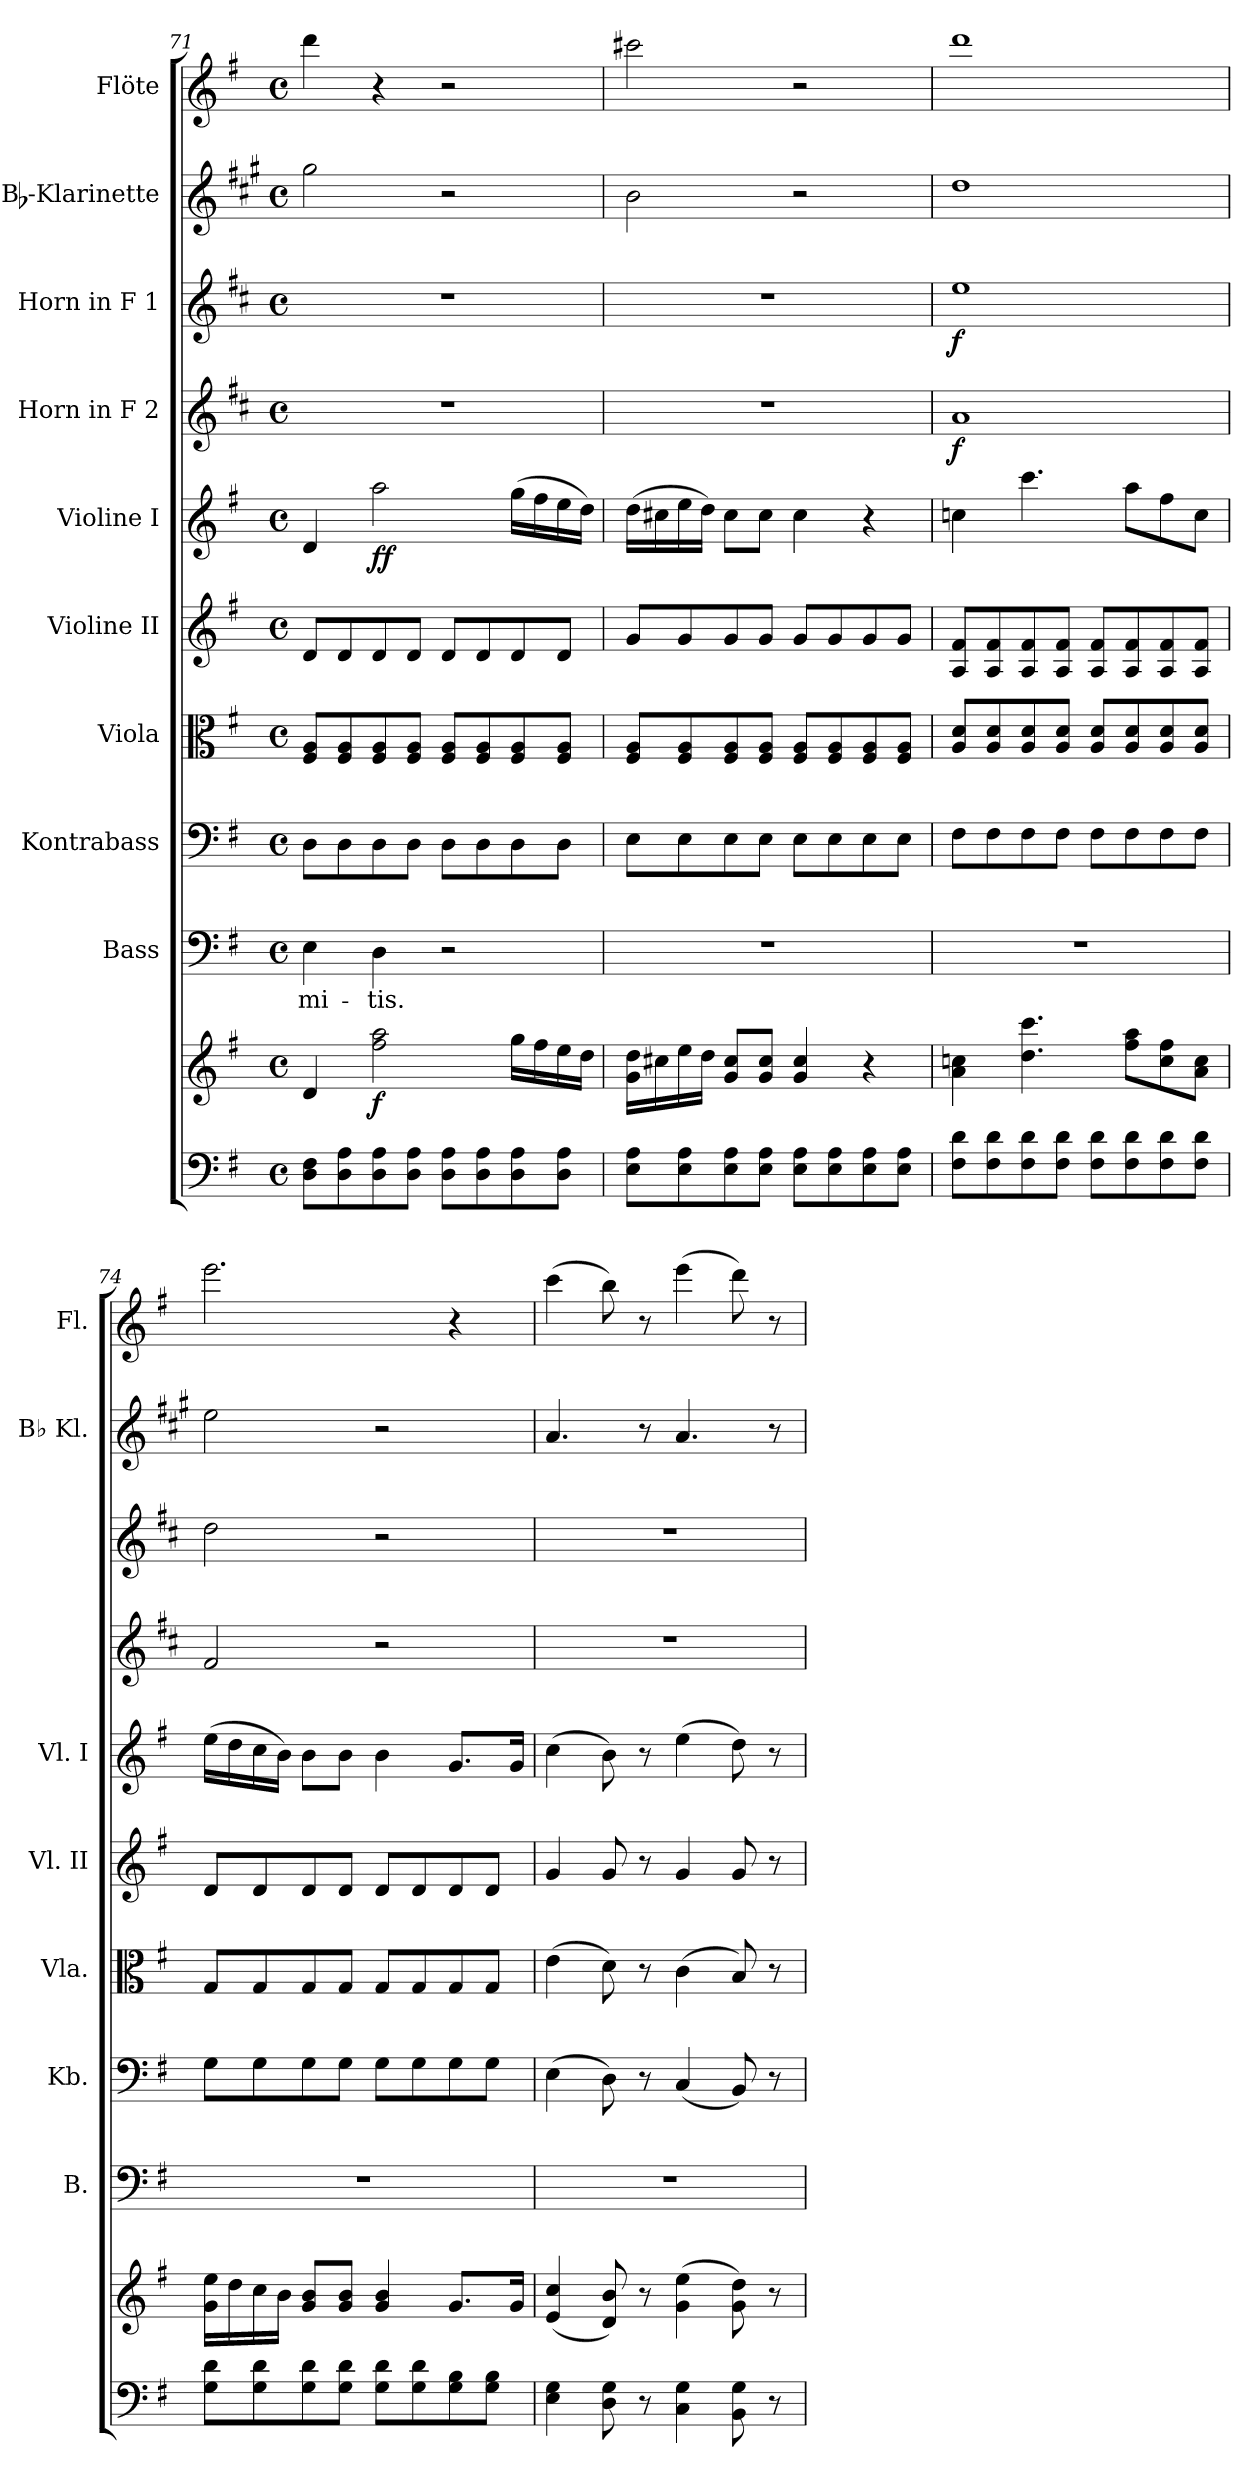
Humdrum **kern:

**kern	**kern	**dynam	**kern	**text	**kern	**kern	**kern	**kern	**dynam	**kern	**dynam	**kern	**dynam	**kern	**kern
*part10	*part10	*part10	*part9	*part9	*part8	*part7	*part6	*part5	*part5	*part4	*part4	*part3	*part3	*part2	*part1
*staff11	*staff10	*staff10/11	*staff9	*staff9	*staff8	*staff7	*staff6	*staff5	*staff5	*staff4	*staff4	*staff3	*staff3	*staff2	*staff1
*	*	*	*I"Bass	*	*I"Kontrabass	*I"Viola	*I"Violine II	*I"Violine I	*	*I"Horn in F 2	*	*I"Horn in F 1	*	*I"Bb-Klarinette	*I"Flöte
*	*	*	*I'B.	*	*I'Kb.	*I'Vla.	*I'Vl. II	*I'Vl. I	*	*	*	*	*	*I'Bb Kl.	*I'Fl.
*clefF4	*clefG2	*	*clefF4	*	*clefF4	*clefC3	*clefG2	*clefG2	*	*clefG2	*	*clefG2	*	*clefG2	*clefG2
*	*	*	*	*	*ITrd7c12	*	*	*	*	*ITrd4c7	*	*ITrd4c7	*	*ITrd1c2	*
*k[f#]	*k[f#]	*	*k[f#]	*	*k[f#]	*k[f#]	*k[f#]	*k[f#]	*	*k[f#]	*	*k[f#]	*	*k[f#]	*k[f#]
*G:	*G:	*	*G:	*	*G:	*G:	*G:	*G:	*	*G:	*	*G:	*	*G:	*G:
*M4/4	*M4/4	*	*M4/4	*	*M4/4	*M4/4	*M4/4	*M4/4	*	*M4/4	*	*M4/4	*	*M4/4	*M4/4
*met(c)	*met(c)	*	*met(c)	*	*met(c)	*met(c)	*met(c)	*met(c)	*	*met(c)	*	*met(c)	*	*met(c)	*met(c)
=71	=71	=71	=71	=71	=71	=71	=71	=71	=71	=71	=71	=71	=71	=71	=71
!	!	!	!	!LO:LY:b	!	!	!	!	!	!	!	!	!	!	!
8D\ 8F#\L	4d/	.	4E\	mi-	8DD\L	8F#/ 8A/L	8d/L	4d/	.	1r	.	1r	.	2ff#\	4ddd\
8D\ 8A\	.	.	.	.	8DD\	8F#/ 8A/	8d/	.	.	.	.	.	.	.	.
!	!	!LO:DY:b	!	!LO:LY:b	!	!	!	!	!LO:DY:b	!	!	!	!	!	!
8D\ 8A\	2ff#\ 2aa\	f	4D\	-tis.	8DD\	8F#/ 8A/	8d/	2aa\	ff	.	.	.	.	.	4r
8D\ 8A\J	.	.	.	.	8DD\J	8F#/ 8A/J	8d/J	.	.	.	.	.	.	.	.
8D\ 8A\L	.	.	2r	.	8DD\L	8F#/ 8A/L	8d/L	.	.	.	.	.	.	2r	2r
8D\ 8A\	.	.	.	.	8DD\	8F#/ 8A/	8d/	.	.	.	.	.	.	.	.
8D\ 8A\	16gg\LL	.	.	.	8DD\	8F#/ 8A/	8d/	(>16gg\LL	.	.	.	.	.	.	.
.	16ff#\	.	.	.	.	.	.	16ff#\	.	.	.	.	.	.	.
8D\ 8A\J	16ee\	.	.	.	8DD\J	8F#/ 8A/J	8d/J	16ee\	.	.	.	.	.	.	.
.	16dd\JJ	.	.	.	.	.	.	16dd\JJ)	.	.	.	.	.	.	.
=72	=72	=72	=72	=72	=72	=72	=72	=72	=72	=72	=72	=72	=72	=72	=72
8E\ 8A\L	16g\ 16dd\LL	.	1r	.	8EE\L	8F#/ 8A/L	8g/L	(>16dd\LL	.	1r	.	1r	.	2a\	2ccc#X\
.	16cc#X\	.	.	.	.	.	.	16cc#X\	.	.	.	.	.	.	.
8E\ 8A\	16ee\	.	.	.	8EE\	8F#/ 8A/	8g/	16ee\	.	.	.	.	.	.	.
.	16dd\JJ	.	.	.	.	.	.	16dd\JJ)	.	.	.	.	.	.	.
8E\ 8A\	8g/ 8cc#/L	.	.	.	8EE\	8F#/ 8A/	8g/	8cc#\L	.	.	.	.	.	.	.
8E\ 8A\J	8g/ 8cc#/J	.	.	.	8EE\J	8F#/ 8A/J	8g/J	8cc#\J	.	.	.	.	.	.	.
8E\ 8A\L	4g/ 4cc#/	.	.	.	8EE\L	8F#/ 8A/L	8g/L	4cc#\	.	.	.	.	.	2r	2r
8E\ 8A\	.	.	.	.	8EE\	8F#/ 8A/	8g/	.	.	.	.	.	.	.	.
8E\ 8A\	4r	.	.	.	8EE\	8F#/ 8A/	8g/	4r	.	.	.	.	.	.	.
8E\ 8A\J	.	.	.	.	8EE\J	8F#/ 8A/J	8g/J	.	.	.	.	.	.	.	.
=73	=73	=73	=73	=73	=73	=73	=73	=73	=73	=73	=73	=73	=73	=73	=73
!	!	!	!	!	!	!	!	!	!	!	!LO:DY:b	!	!LO:DY:b	!	!
8F#\ 8d\L	4a\ 4ccn\	.	1r	.	8FF#\L	8A/ 8d/L	8A/ 8f#/L	4ccn\	.	1d	f	1a	f	1cc	1ddd
8F#\ 8d\	.	.	.	.	8FF#\	8A/ 8d/	8A/ 8f#/	.	.	.	.	.	.	.	.
8F#\ 8d\	4.dd\ 4.ccc\	.	.	.	8FF#\	8A/ 8d/	8A/ 8f#/	4.ccc\	.	.	.	.	.	.	.
8F#\ 8d\J	.	.	.	.	8FF#\J	8A/ 8d/J	8A/ 8f#/J	.	.	.	.	.	.	.	.
8F#\ 8d\L	.	.	.	.	8FF#\L	8A/ 8d/L	8A/ 8f#/L	.	.	.	.	.	.	.	.
8F#\ 8d\	8ff#\ 8aa\L	.	.	.	8FF#\	8A/ 8d/	8A/ 8f#/	8aa\L	.	.	.	.	.	.	.
8F#\ 8d\	8cc\ 8ff#\	.	.	.	8FF#\	8A/ 8d/	8A/ 8f#/	8ff#\	.	.	.	.	.	.	.
8F#\ 8d\J	8a\ 8cc\J	.	.	.	8FF#\J	8A/ 8d/J	8A/ 8f#/J	8cc\J	.	.	.	.	.	.	.
!!LO:PB:g=z
=74	=74	=74	=74	=74	=74	=74	=74	=74	=74	=74	=74	=74	=74	=74	=74
8G\ 8d\L	16g\ 16ee\LL	.	1r	.	8GG\L	8G/L	8d/L	(>16ee\LL	.	2B/	.	2g\	.	2dd\	2.eee\
.	16dd\	.	.	.	.	.	.	16dd\	.	.	.	.	.	.	.
8G\ 8d\	16cc\	.	.	.	8GG\	8G/	8d/	16cc\	.	.	.	.	.	.	.
.	16b\JJ	.	.	.	.	.	.	16b\JJ)	.	.	.	.	.	.	.
8G\ 8d\	8g/ 8b/L	.	.	.	8GG\	8G/	8d/	8b\L	.	.	.	.	.	.	.
8G\ 8d\J	8g/ 8b/J	.	.	.	8GG\J	8G/J	8d/J	8b\J	.	.	.	.	.	.	.
8G\ 8d\L	4g/ 4b/	.	.	.	8GG\L	8G/L	8d/L	4b\	.	2r	.	2r	.	2r	.
8G\ 8d\	.	.	.	.	8GG\	8G/	8d/	.	.	.	.	.	.	.	.
8G\ 8B\	8.g/L	.	.	.	8GG\	8G/	8d/	8.g/L	.	.	.	.	.	.	4r
8G\ 8B\J	.	.	.	.	8GG\J	8G/J	8d/J	.	.	.	.	.	.	.	.
.	16g/Jk	.	.	.	.	.	.	16g/Jk	.	.	.	.	.	.	.
=75	=75	=75	=75	=75	=75	=75	=75	=75	=75	=75	=75	=75	=75	=75	=75
4E\ 4G\	(<4e/ 4cc/	.	1r	.	(>4EE\	(>4e\	4g/	(>4cc\	.	1r	.	1r	.	4.g/	(>4ccc\
8D\ 8G\	8d/ 8b/)	.	.	.	8DD\)	8d\)	8g/	8b\)	.	.	.	.	.	.	8bb\)
8r	8r	.	.	.	8r	8r	8r	8r	.	.	.	.	.	8r	8r
4C\ 4G\	(>4g\ 4ee\	.	.	.	(<4CC/	(>4c\	4g/	(>4ee\	.	.	.	.	.	4.g/	(>4eee\
8BB\ 8G\	8g\ 8dd\)	.	.	.	8BBB/)	8B/)	8g/	8dd\)	.	.	.	.	.	.	8ddd\)
8r	8r	.	.	.	8r	8r	8r	8r	.	.	.	.	.	8r	8r
=	=	=	=	=	=	=	=	=	=	=	=	=	=	=	=
*-	*-	*-	*-	*-	*-	*-	*-	*-	*-	*-	*-	*-	*-	*-	*-
